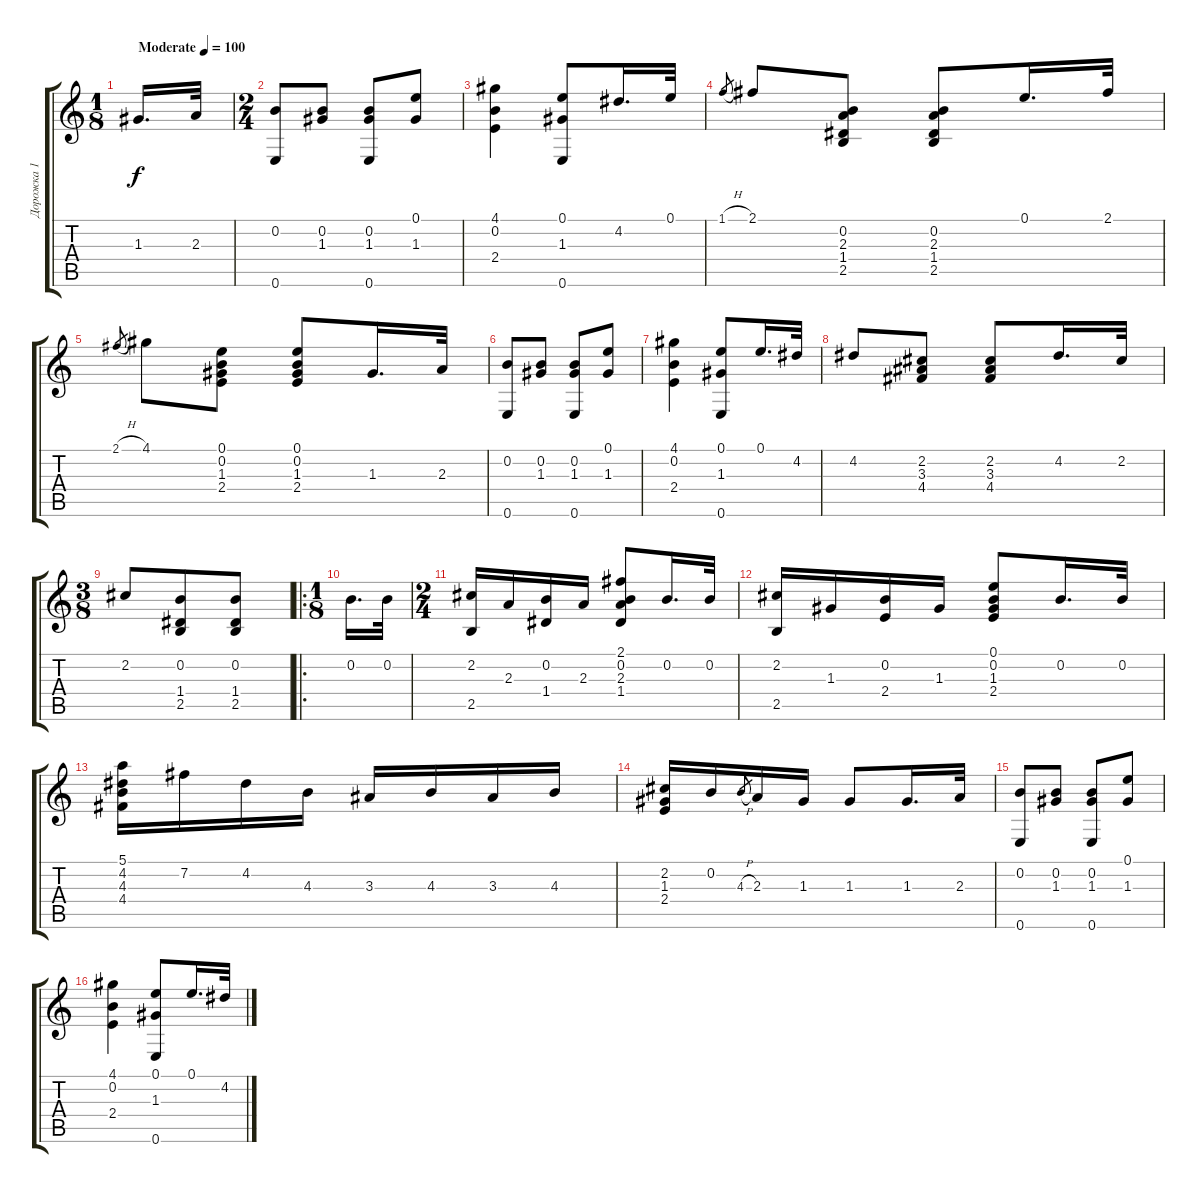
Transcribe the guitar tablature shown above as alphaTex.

\track ("Дорожка 1" "Дорожка 1") {instrument acousticguitarnylon}
\staff {score tabs}
\tuning (E4 B3 G3 D3 A2 E2) {hide}
\ts (1 8)
\tempo (100 "Moderate")
\clef g2
\ks c
1.3.16{d dy f instrument acousticguitarnylon} 2.3.32 |
\ts (2 4)
(0.2 0.6).8 (0.2 1.3).8 (0.2 1.3 0.6).8 (0.1 1.3).8 |
(4.1 0.2 2.4).4 (0.1 1.3 0.6).8 4.2.16{d} 0.1.32 |
1.1{h}.8{gr} 2.1.8 (0.2 2.3 1.4 2.5).8 (0.2 2.3 1.4 2.5).8 0.1.16{d} 2.1.32 |
2.1{h}.8{gr} 4.1.8 (0.1 0.2 1.3 2.4).8 (0.1 0.2 1.3 2.4).8 1.3.16{d} 2.3.32 |
(0.2 0.6).8 (0.2 1.3).8 (0.2 1.3 0.6).8 (0.1 1.3).8 |
(4.1 0.2 2.4).4 (0.1 1.3 0.6).8 0.1.16{d} 4.2.32 |
4.2.8 (2.2 3.3 4.4).8 (2.2 3.3 4.4).8 4.2.16{d} 2.2.32 |
\ts (3 8)
2.2.8 (0.2 1.4 2.5).8 (0.2 1.4 2.5).8 |
\ro
\ts (1 8)
0.2.16{d} 0.2.32 |
\ts (2 4)
(2.2 2.5).16 2.3.16 (0.2 1.4).16 2.3.16 (2.1 0.2 2.3 1.4).8 0.2.16{d} 0.2.32 |
(2.2 2.5).16 1.3.16 (0.2 2.4).16 1.3.16 (0.1 0.2 1.3 2.4).8 0.2.16{d} 0.2.32 |
(5.1 4.2 4.3 4.4).16 7.2.16 4.2.16 4.3.16 3.3.16 4.3.16 3.3.16 4.3.16 |
(2.2 1.3 2.4).16 0.2.16 4.3{h}.8{gr} 2.3.16 1.3.16 1.3.8 1.3.16{d} 2.3.32 |
(0.2 0.6).8 (0.2 1.3).8 (0.2 1.3 0.6).8 (0.1 1.3).8 |
(4.1 0.2 2.4).4 (0.1 1.3 0.6).8 0.1.16{d} 4.2.32
